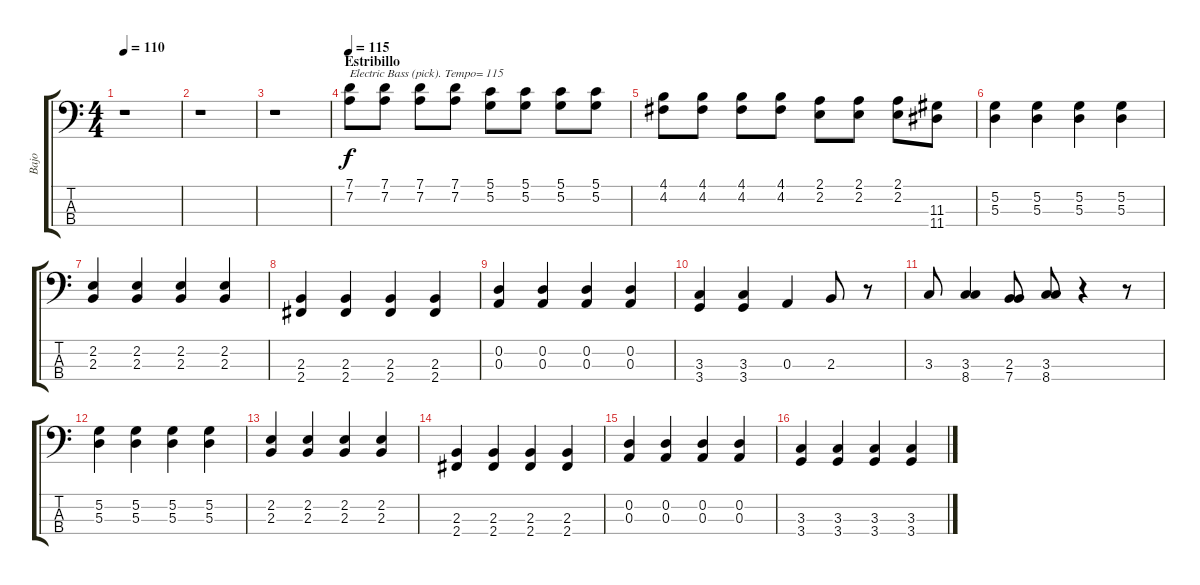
\track ("Bajo" "Bajo") {instrument electricbasspick}
\staff {score tabs}
\tuning (G2 D2 A1 E1) {hide}
\ts (4 4)
\tempo 110
\clef f4
\ks c
r.1{dy f} |
r.1 |
r.1 |
\section ("" "Estribillo")
\tempo 115
(7.1 7.2).8{txt "Electric Bass (pick). Tempo= 115"} (7.1 7.2).8 (7.1 7.2).8 (7.1 7.2).8 (5.1 5.2).8 (5.1 5.2).8 (5.1 5.2).8 (5.1 5.2).8 |
(4.1 4.2).8 (4.1 4.2).8 (4.1 4.2).8 (4.1 4.2).8 (2.1 2.2).8 (2.1 2.2).8 (2.1 2.2).8 (11.3 11.4).8 |
(5.2 5.3).4 (5.2 5.3).4 (5.2 5.3).4 (5.2 5.3).4 |
(2.2 2.3).4 (2.2 2.3).4 (2.2 2.3).4 (2.2 2.3).4 |
(2.3 2.4).4 (2.3 2.4).4 (2.3 2.4).4 (2.3 2.4).4 |
(0.2 0.3).4 (0.2 0.3).4 (0.2 0.3).4 (0.2 0.3).4 |
(3.3 3.4).4 (3.3 3.4).4 0.3.4 2.3.8 r.8 |
3.3.8 (3.3 8.4).4 (2.3 7.4).8 (3.3 8.4).8 r.4 r.8 |
(5.2 5.3).4 (5.2 5.3).4 (5.2 5.3).4 (5.2 5.3).4 |
(2.2 2.3).4 (2.2 2.3).4 (2.2 2.3).4 (2.2 2.3).4 |
(2.3 2.4).4 (2.3 2.4).4 (2.3 2.4).4 (2.3 2.4).4 |
(0.2 0.3).4 (0.2 0.3).4 (0.2 0.3).4 (0.2 0.3).4 |
(3.3 3.4).4 (3.3 3.4).4 (3.3 3.4).4 (3.3 3.4).4
